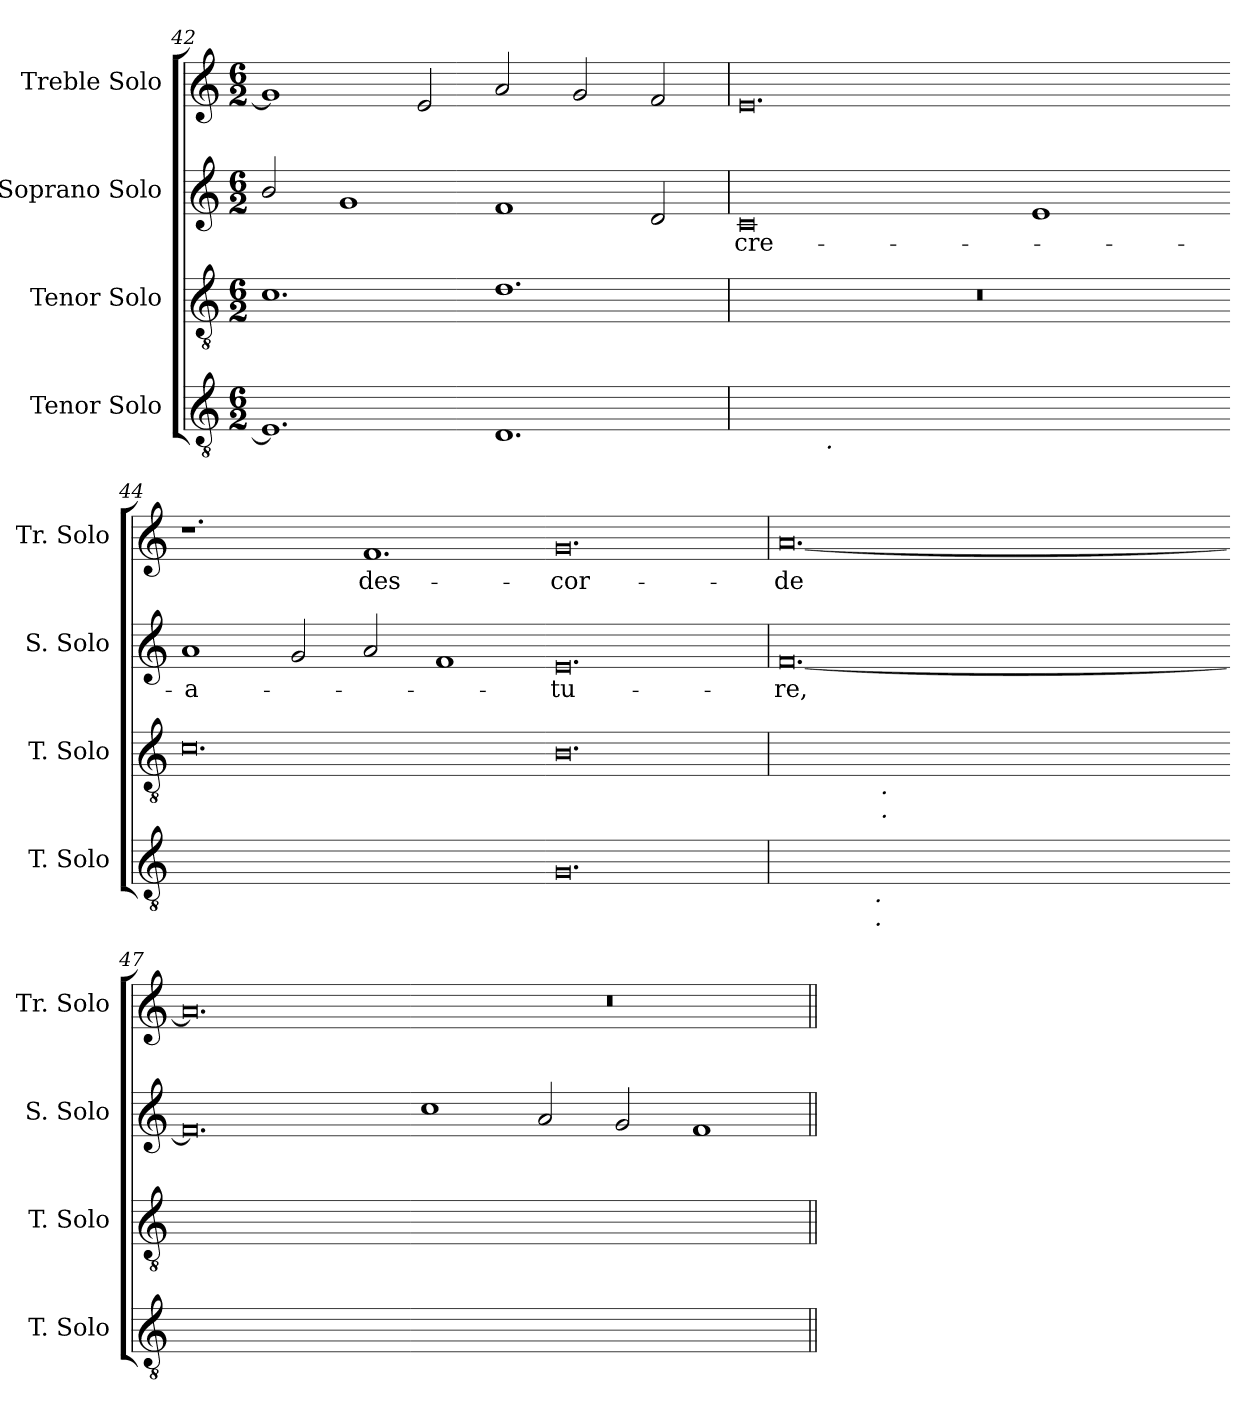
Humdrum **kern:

**kern	**kern	**kern	**text	**kern	**text
*part4	*part3	*part2	*part2	*part1	*part1
*staff4	*staff3	*staff2	*staff2	*staff1	*staff1
*I"Tenor Solo	*I"Tenor Solo	*I"Soprano Solo	*	*I"Treble Solo	*
*I'T. Solo	*I'T. Solo	*I'S. Solo	*	*I'Tr. Solo	*
*clefGv2	*clefGv2	*clefG2	*	*clefG2	*
*ITrd7c12	*ITrd7c12	*	*	*	*
*k[]	*k[]	*k[]	*	*k[]	*
*C:	*C:	*C:	*	*C:	*
*M6/2	*M6/2	*M6/2	*	*M6/2	*
=42	=42	=42	=42	=42	=42
1.EEi]	1.Ci	2bi/	.	1gi]	.
.	.	1gi	.	.	.
.	.	.	.	2ei/	.
1.DDi	1.Di	1fi	.	2ai/	.
.	.	.	.	2gi/	.
.	.	2di/	.	2fi/	.
!!LO:LB:g=z
=43	=43	=43	=43	=43	=43
!	!LO:N:vis=1	!	!	!	!
!	!	!	!LO:LY:b:color=#000000	!	!
*^	*	*	*	*	*
[<0.AAiyy	4ryy	0.r	0ci	cre-	0.ei	.
.	8ryy	.	.	.	.	.
.	1024ryy	.	.	.	.	.
!	!LO:TX:b:i:t=.	!	!	!	!	!
.	1ryy	.	.	.	.	.
.	1ryy	.	.	.	.	.
.	.	.	1ei	.	.	.
.	2ryy	.	.	.	.	.
.	16ryy	.	.	.	.	.
.	32ryy	.	.	.	.	.
.	64ryy	.	.	.	.	.
.	128...ryy	.	.	.	.	.
*v	*v	*	*	*	*	*
=44-	=44-	=44-	=44-	=44-	=44-
*^	*	*	*	*	*
!	!	!	!	!LO:LY:b:color=#000000	!	!
*v	*v	*	*	*	*	*
0.AAiyy]	0.Ci	1ai	-a-	1.r	.
.	.	2gi/	.	.	.
!	!	!	!	!	!LO:LY:b:color=#000000
.	.	2ai/	.	1.fi	des-
.	.	1fi	.	.	.
=45-	=45-	=45-	=45-	=45-	=45-
!	!	!	!LO:LY:b:color=#000000	!	!
!	!	!	!	!	!LO:LY:b:color=#000000
0.GGi	0.BBi	0.ei	-tu-	0.gi	-cor-
=46	=46	=46	=46	=46	=46
!	!	!	!LO:LY:b:color=#000000	!	!
!	!	!	!	!	!LO:LY:b:color=#000000
*^	*^	*	*	*	*
[<0.FFiyy	2ryy	[>0.Ciyy	2ryy	[<0.fi	-re,	[<0.ai	-de
.	16ryy	.	16ryy	.	.	.	.
.	512ryy	.	128ryy	.	.	.	.
!	!LO:TX:b:i:t=.	!	!	!	!	!	!
!	!LO:TX:b:i:t=.	!	!	!	!	!	!
.	1ryy	.	.	.	.	.	.
.	.	.	1024ryy	.	.	.	.
!	!	!	!LO:TX:b:i:t=.	!	!	!	!
!	!	!	!LO:TX:b:i:t=.	!	!	!	!
.	.	.	1ryy	.	.	.	.
.	1ryy	.	.	.	.	.	.
.	.	.	1ryy	.	.	.	.
.	4ryy	.	.	.	.	.	.
.	.	.	4ryy	.	.	.	.
.	8ryy	.	.	.	.	.	.
.	.	.	8ryy	.	.	.	.
.	32ryy	.	.	.	.	.	.
.	.	.	32ryy	.	.	.	.
.	64...ryy	.	.	.	.	.	.
.	.	.	64ryy	.	.	.	.
.	.	.	256..ryy	.	.	.	.
*v	*v	*	*	*	*	*	*
*	*v	*v	*	*	*	*
=47-	=47-	=47-	=47-	=47-	=47-
0.FFiyy_<	0.Ciyy_>	0.fi]	.	0.ai]	.
=48-	=48-	=48-	=48-	=48-	=48-
!	!	!	!	!LO:N:vis=1	!
0.FFiyy]	0.Ciyy]	1cci	.	0.r	.
.	.	2ai/	.	.	.
.	.	2gi/	.	.	.
.	.	1fi	.	.	.
=||	=||	=||	=||	=||	=||
*-	*-	*-	*-	*-	*-
